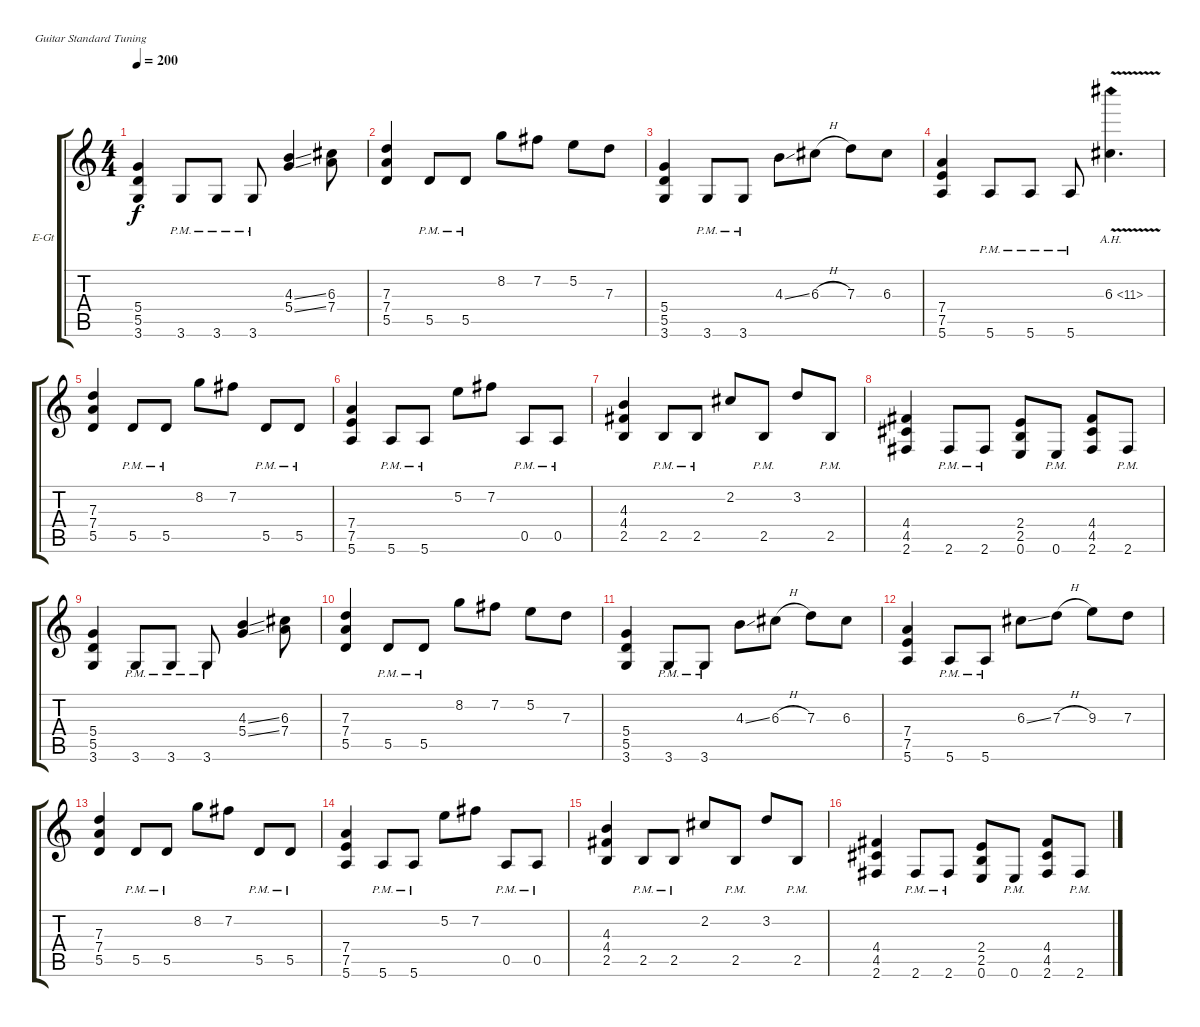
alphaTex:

\bracketExtendMode groupsimilarinstruments
\firstSystemTrackNameOrientation horizontal
\otherSystemsTrackNameOrientation horizontal
\track ("Guitarra Acomp." "E-Gt") {instrument overdrivenguitar}
\staff {score tabs}
\tuning (E4 B3 G3 D3 A2 E2)
\ts (4 4)
\tempo 200
\clef g2
\ks c
(5.4 5.5 3.6).4{dy f} 3.6{pm}.8 3.6{pm}.8 3.6{pm}.8 (4.3{ss} 5.4{ss}).4 (6.3 7.4).8 |
(7.3 7.4 5.5).4 5.5{pm}.8 5.5{pm}.8 8.2.8 7.2.8 5.2.8 7.3.8 |
(5.4 5.5 3.6).4 3.6{pm}.8 3.6{pm}.8 4.3{ss}.8 6.3{h}.8 7.3.8 6.3.8 |
(7.4 7.5 5.6).4 5.6{pm}.8 5.6{pm}.8 5.6{pm}.8 6.3{ah 5 v}.4{d} |
(7.3 7.4 5.5).4 5.5{pm}.8 5.5{pm}.8 8.2.8 7.2.8 5.5{pm}.8 5.5{pm}.8 |
(7.4 7.5 5.6).4 5.6{pm}.8 5.6{pm}.8 5.2.8 7.2.8 0.5{pm}.8 0.5{pm}.8 |
(4.3 4.4 2.5).4 2.5{pm}.8 2.5{pm}.8 2.2.8 2.5{pm}.8 3.2.8 2.5{pm}.8 |
(4.4 4.5 2.6).4 2.6{pm}.8 2.6{pm}.8 (2.4 2.5 0.6).8 0.6{pm}.8 (4.4 4.5 2.6).8 2.6{pm}.8 |
(5.4 5.5 3.6).4 3.6{pm}.8 3.6{pm}.8 3.6{pm}.8 (4.3{ss} 5.4{ss}).4 (6.3 7.4).8 |
(7.3 7.4 5.5).4 5.5{pm}.8 5.5{pm}.8 8.2.8 7.2.8 5.2.8 7.3.8 |
(5.4 5.5 3.6).4 3.6{pm}.8 3.6{pm}.8 4.3{ss}.8 6.3{h}.8 7.3.8 6.3.8 |
(7.4 7.5 5.6).4 5.6{pm}.8 5.6{pm}.8 6.3{ss}.8 7.3{h}.8 9.3.8 7.3.8 |
(7.3 7.4 5.5).4 5.5{pm}.8 5.5{pm}.8 8.2.8 7.2.8 5.5{pm}.8 5.5{pm}.8 |
(7.4 7.5 5.6).4 5.6{pm}.8 5.6{pm}.8 5.2.8 7.2.8 0.5{pm}.8 0.5{pm}.8 |
(4.3 4.4 2.5).4 2.5{pm}.8 2.5{pm}.8 2.2.8 2.5{pm}.8 3.2.8 2.5{pm}.8 |
(4.4 4.5 2.6).4 2.6{pm}.8 2.6{pm}.8 (2.4 2.5 0.6).8 0.6{pm}.8 (4.4 4.5 2.6).8 2.6{pm}.8
